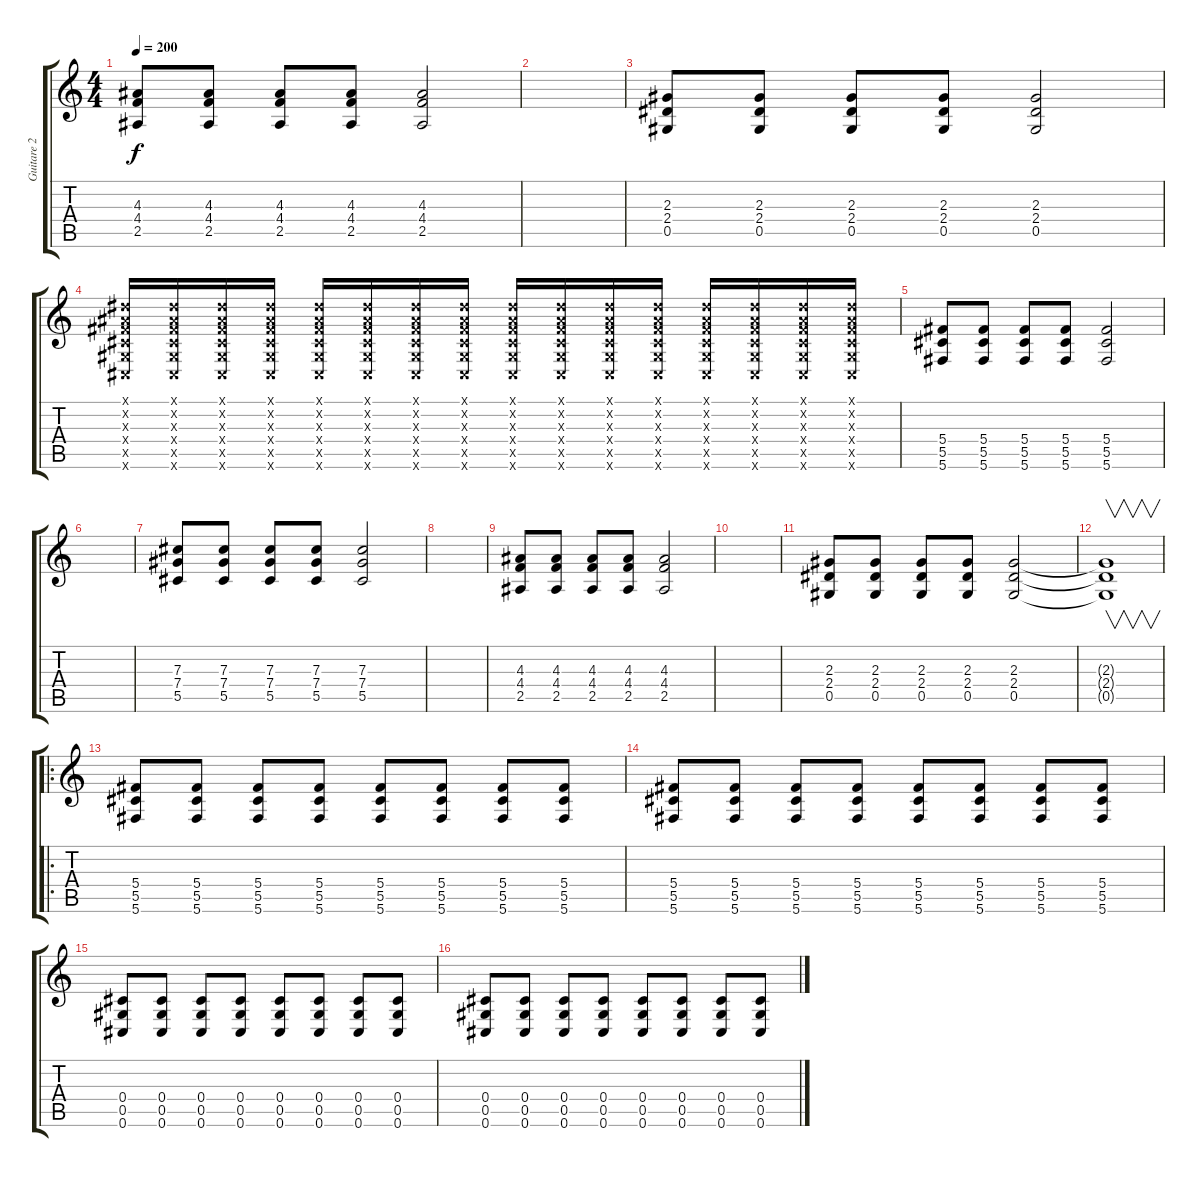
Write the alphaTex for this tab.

\track ("Guitare 2" "Guitare 2") {instrument distortionguitar}
\staff {score tabs}
\tuning (Eb4 Bb3 Gb3 Db3 Ab2 Db2) {hide}
\ts (4 4)
\tempo 200
\clef g2
\ks c
(4.3 4.4 2.5).8{dy f} (4.3 4.4 2.5).8 (4.3 4.4 2.5).8 (4.3 4.4 2.5).8 (4.3 4.4 2.5).2 |
|
(2.3 2.4 0.5).8 (2.3 2.4 0.5).8 (2.3 2.4 0.5).8 (2.3 2.4 0.5).8 (2.3 2.4 0.5).2 |
(0.1{x} 0.2{x} 0.3{x} 0.4{x} 0.5{x} 0.6{x}).16 (0.1{x} 0.2{x} 0.3{x} 0.4{x} 0.5{x} 0.6{x}).16 (0.1{x} 0.2{x} 0.3{x} 0.4{x} 0.5{x} 0.6{x}).16 (0.1{x} 0.2{x} 0.3{x} 0.4{x} 0.5{x} 0.6{x}).16 (0.1{x} 0.2{x} 0.3{x} 0.4{x} 0.5{x} 0.6{x}).16 (0.1{x} 0.2{x} 0.3{x} 0.4{x} 0.5{x} 0.6{x}).16 (0.1{x} 0.2{x} 0.3{x} 0.4{x} 0.5{x} 0.6{x}).16 (0.1{x} 0.2{x} 0.3{x} 0.4{x} 0.5{x} 0.6{x}).16 (0.1{x} 0.2{x} 0.3{x} 0.4{x} 0.5{x} 0.6{x}).16 (0.1{x} 0.2{x} 0.3{x} 0.4{x} 0.5{x} 0.6{x}).16 (0.1{x} 0.2{x} 0.3{x} 0.4{x} 0.5{x} 0.6{x}).16 (0.1{x} 0.2{x} 0.3{x} 0.4{x} 0.5{x} 0.6{x}).16 (0.1{x} 0.2{x} 0.3{x} 0.4{x} 0.5{x} 0.6{x}).16 (0.1{x} 0.2{x} 0.3{x} 0.4{x} 0.5{x} 0.6{x}).16 (0.1{x} 0.2{x} 0.3{x} 0.4{x} 0.5{x} 0.6{x}).16 (0.1{x} 0.2{x} 0.3{x} 0.4{x} 0.5{x} 0.6{x}).16 |
(5.4 5.5 5.6).8 (5.4 5.5 5.6).8 (5.4 5.5 5.6).8 (5.4 5.5 5.6).8 (5.4 5.5 5.6).2 |
|
(7.3 7.4 5.5).8 (7.3 7.4 5.5).8 (7.3 7.4 5.5).8 (7.3 7.4 5.5).8 (7.3 7.4 5.5).2 |
|
(4.3 4.4 2.5).8 (4.3 4.4 2.5).8 (4.3 4.4 2.5).8 (4.3 4.4 2.5).8 (4.3 4.4 2.5).2 |
|
(2.3 2.4 0.5).8 (2.3 2.4 0.5).8 (2.3 2.4 0.5).8 (2.3 2.4 0.5).8 (2.3 2.4 0.5).2 |
(2.3{t} 2.4{t} 0.5{t}).1{v} |
\ro
(5.4 5.5 5.6).8 (5.4 5.5 5.6).8 (5.4 5.5 5.6).8 (5.4 5.5 5.6).8 (5.4 5.5 5.6).8 (5.4 5.5 5.6).8 (5.4 5.5 5.6).8 (5.4 5.5 5.6).8 |
(5.4 5.5 5.6).8 (5.4 5.5 5.6).8 (5.4 5.5 5.6).8 (5.4 5.5 5.6).8 (5.4 5.5 5.6).8 (5.4 5.5 5.6).8 (5.4 5.5 5.6).8 (5.4 5.5 5.6).8 |
(0.4 0.5 0.6).8 (0.4 0.5 0.6).8 (0.4 0.5 0.6).8 (0.4 0.5 0.6).8 (0.4 0.5 0.6).8 (0.4 0.5 0.6).8 (0.4 0.5 0.6).8 (0.4 0.5 0.6).8 |
(0.4 0.5 0.6).8 (0.4 0.5 0.6).8 (0.4 0.5 0.6).8 (0.4 0.5 0.6).8 (0.4 0.5 0.6).8 (0.4 0.5 0.6).8 (0.4 0.5 0.6).8 (0.4 0.5 0.6).8
